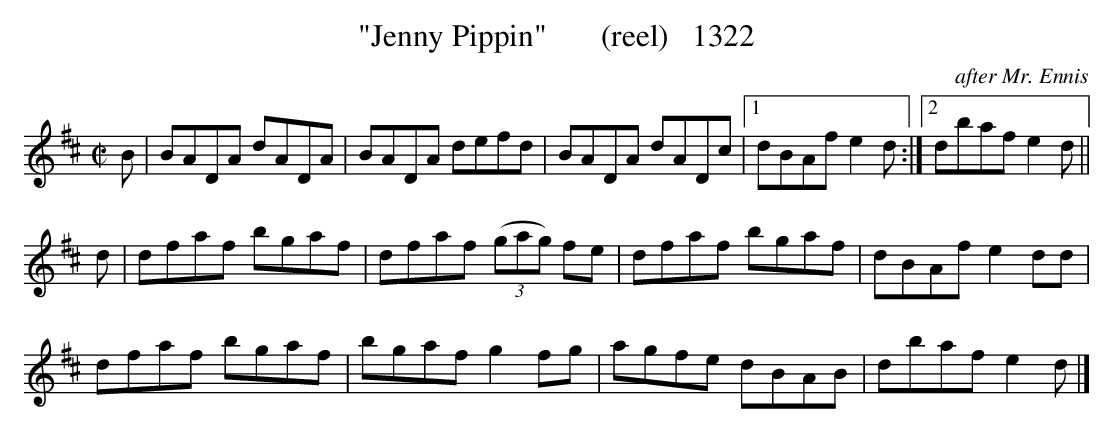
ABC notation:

X:1
T:"Jenny Pippin"       (reel)   1322
C:after Mr. Ennis
BRENNAN July 2003 (HTTP://WWW.SOSYOURMOM.COM)
M:C|
L:1/8
K:D
B|BADA dADA|BADA defd|BADA dADc|[1dBAf e2d:|[2dbaf e2d||
d|dfaf bgaf|dfaf  (3(gag) fe|dfaf bgaf|dBAf e2dd|
dfaf bgaf|bgaf g2fg|agfe dBAB|dbaf e2d |]
